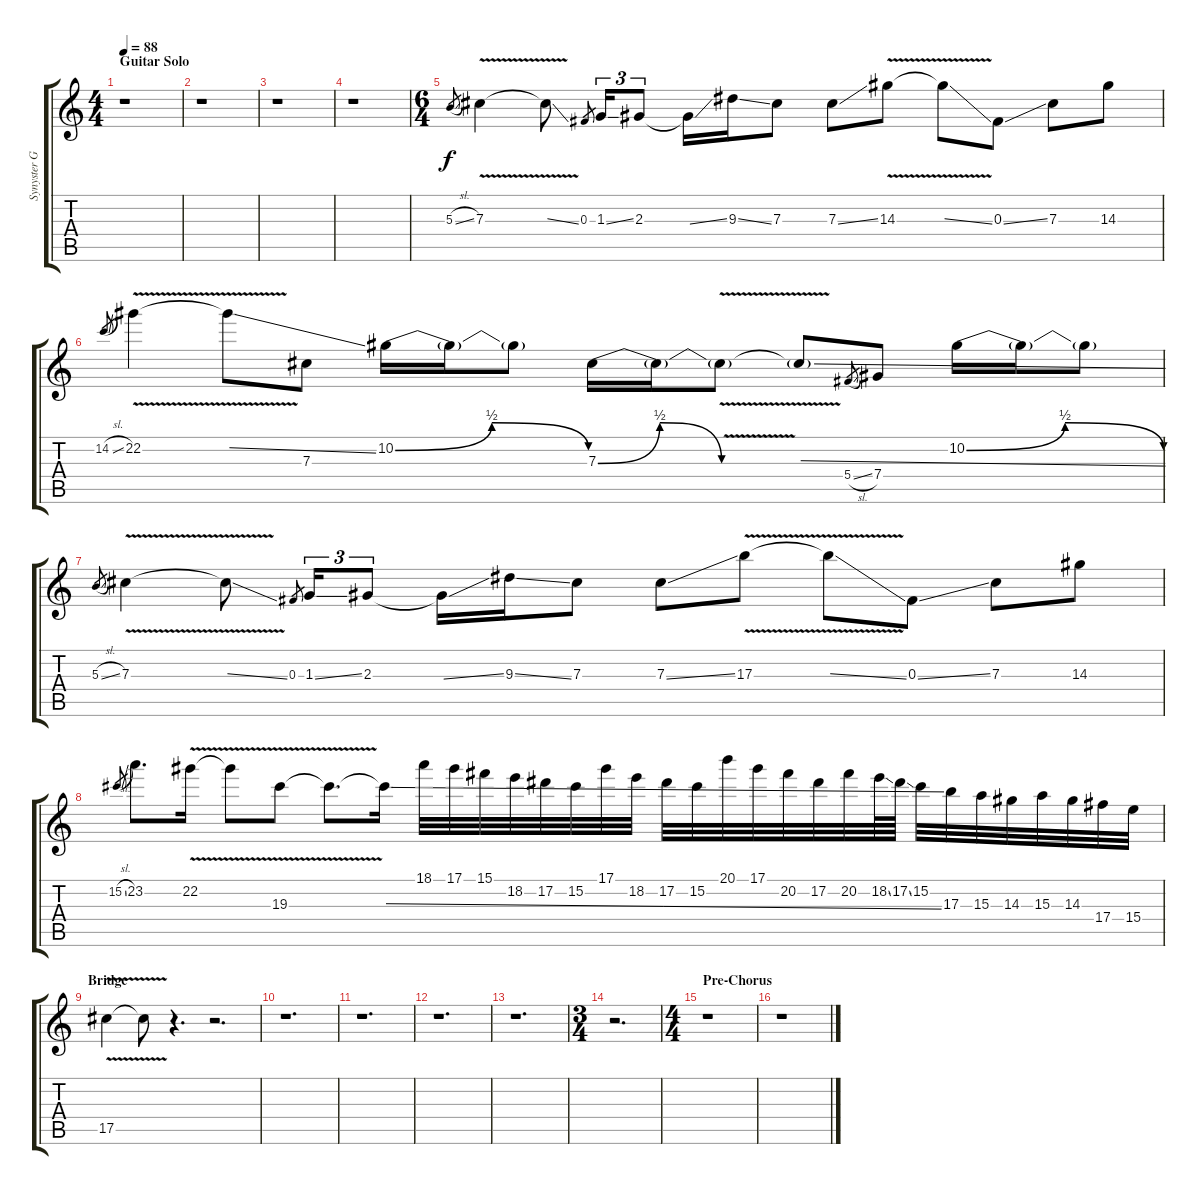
\track ("Synyster Gates (Lead 1)" "Synyster G") {instrument distortionguitar}
\staff {score tabs}
\tuning (Eb4 Bb3 Gb3 Db3 Ab2 Db2) {hide}
\ts (4 4)
\section ("" "Guitar Solo")
\tempo 88
\clef g2
\ks c
r.1{dy p} |
r.1 |
r.1 |
r.1 |
\ts (6 4)
\section ("" "")
5.3{sl}.8{gr dy f} 7.3{v}.4 7.3{ss t}.8 0.3.8{gr} 1.3{ss}.16{tu (3 2)} 2.3.8{tu (3 2)} 2.3{ss t}.16 9.3{ss}.16 7.3.8 7.3{ss}.8 14.3{v}.8 14.3{ss t}.8 0.3{ss}.8 7.3.8 14.3.8 |
14.2{sl}.8{gr} 22.2{v}.4 22.2{ss t}.8 7.3.8 10.2{be (bendrelease 0 0 30 2 30 2 60 0)}.16 10.2{t}.16 10.2{t}.8 7.3{be (bendrelease 0 0 25 2 25 2 60 0)}.16 7.3{t}.16 7.3{v t}.8 7.3{ss t}.8 5.4{sl}.8{gr} 7.4.8 10.2{be (bendrelease 0 0 30 2 30 2 60 0)}.16 10.2{t}.16 10.2{t}.8 |
5.3{sl}.8{gr} 7.3{v}.4 7.3{ss t}.8 0.3.8{gr} 1.3{ss}.16{tu (3 2)} 2.3.8{tu (3 2)} 2.3{ss t}.16 9.3{ss}.16 7.3.8 7.3{ss}.8 17.3{v}.8 17.3{ss t}.8 0.3{ss}.8 7.3.8 14.3.8 |
15.2{sl}.8{gr} 23.2.8{d} 22.2{v}.16 22.2{t}.8 19.3{v}.8 19.3{t}.8{d} 19.3{ss t}.16 18.1.32 17.1.32 15.1.32 18.2.32 17.2.32 15.2.32 17.1.32 18.2.32 17.2.32 15.2.32 20.1.32 17.1.32 20.2.32 17.2.32 20.2.32 18.2{ss}.64 17.2{ss}.64 15.2.32 17.3.32 15.3.32 14.3.32 15.3.32 14.3.32 17.4.32 15.4.32 |
\section ("" "Bridge")
17.5{v}.4 17.5{t}.8 r.4{d} r.2{d} |
r.1{d} |
r.1{d} |
r.1{d} |
r.1{d} |
\ts (3 4)
r.2{d} |
\ts (4 4)
\section ("" "Pre-Chorus")
r.1 |
r.1
